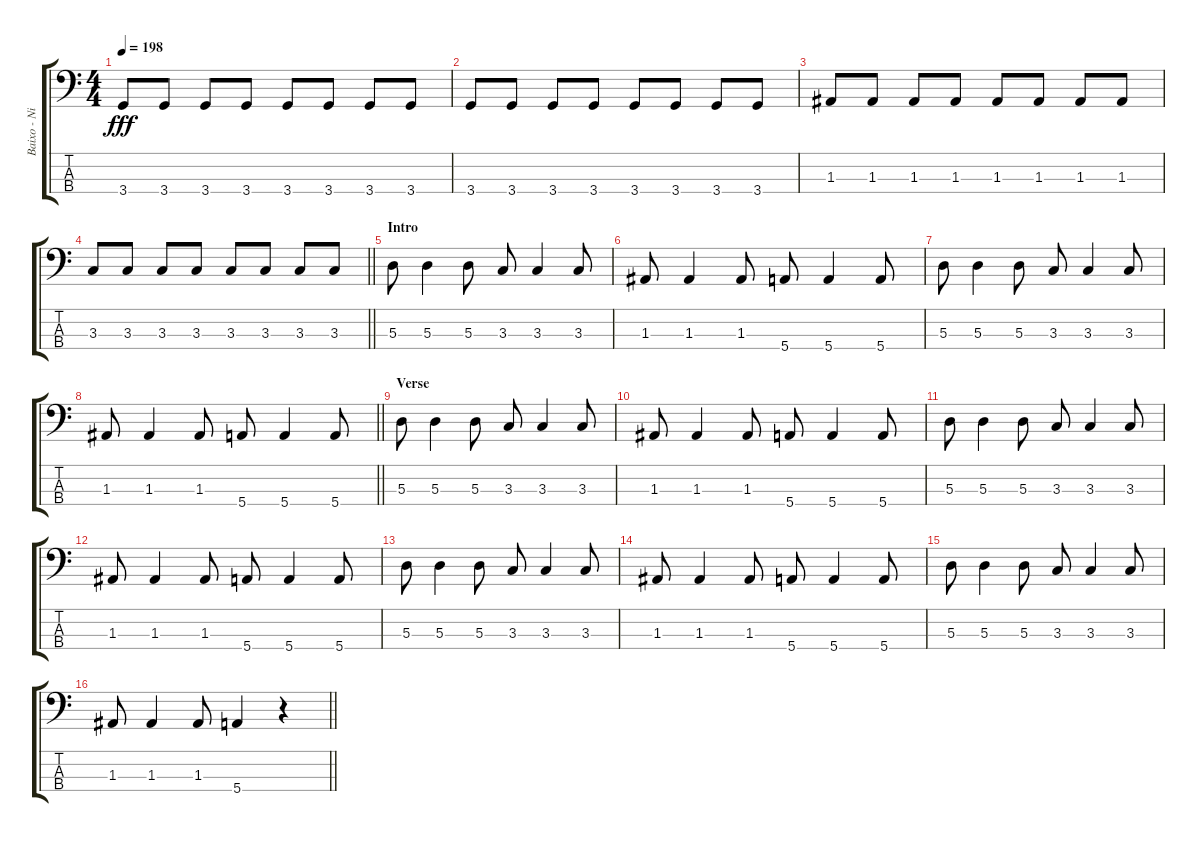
\track ("Baixo - Nikola" "Baixo - Ni") {instrument electricbasspick}
\staff {score tabs}
\tuning (G2 D2 A1 E1) {hide}
\ts (4 4)
\tempo 198
\clef f4
\ks c
3.4.8{dy fff} 3.4.8 3.4.8 3.4.8 3.4.8 3.4.8 3.4.8 3.4.8 |
3.4.8 3.4.8 3.4.8 3.4.8 3.4.8 3.4.8 3.4.8 3.4.8 |
1.3.8 1.3.8 1.3.8 1.3.8 1.3.8 1.3.8 1.3.8 1.3.8 |
\barLineRight lightlight
3.3.8 3.3.8 3.3.8 3.3.8 3.3.8 3.3.8 3.3.8 3.3.8 |
\section ("" "Intro")
5.3.8 5.3.4 5.3.8 3.3.8 3.3.4 3.3.8 |
1.3.8 1.3.4 1.3.8 5.4.8 5.4.4 5.4.8 |
5.3.8 5.3.4 5.3.8 3.3.8 3.3.4 3.3.8 |
\barLineRight lightlight
1.3.8 1.3.4 1.3.8 5.4.8 5.4.4 5.4.8 |
\section ("" "Verse")
5.3.8 5.3.4 5.3.8 3.3.8 3.3.4 3.3.8 |
1.3.8 1.3.4 1.3.8 5.4.8 5.4.4 5.4.8 |
5.3.8 5.3.4 5.3.8 3.3.8 3.3.4 3.3.8 |
1.3.8 1.3.4 1.3.8 5.4.8 5.4.4 5.4.8 |
5.3.8 5.3.4 5.3.8 3.3.8 3.3.4 3.3.8 |
1.3.8 1.3.4 1.3.8 5.4.8 5.4.4 5.4.8 |
5.3.8 5.3.4 5.3.8 3.3.8 3.3.4 3.3.8 |
\barLineRight lightlight
1.3.8 1.3.4 1.3.8 5.4.4 r.4
